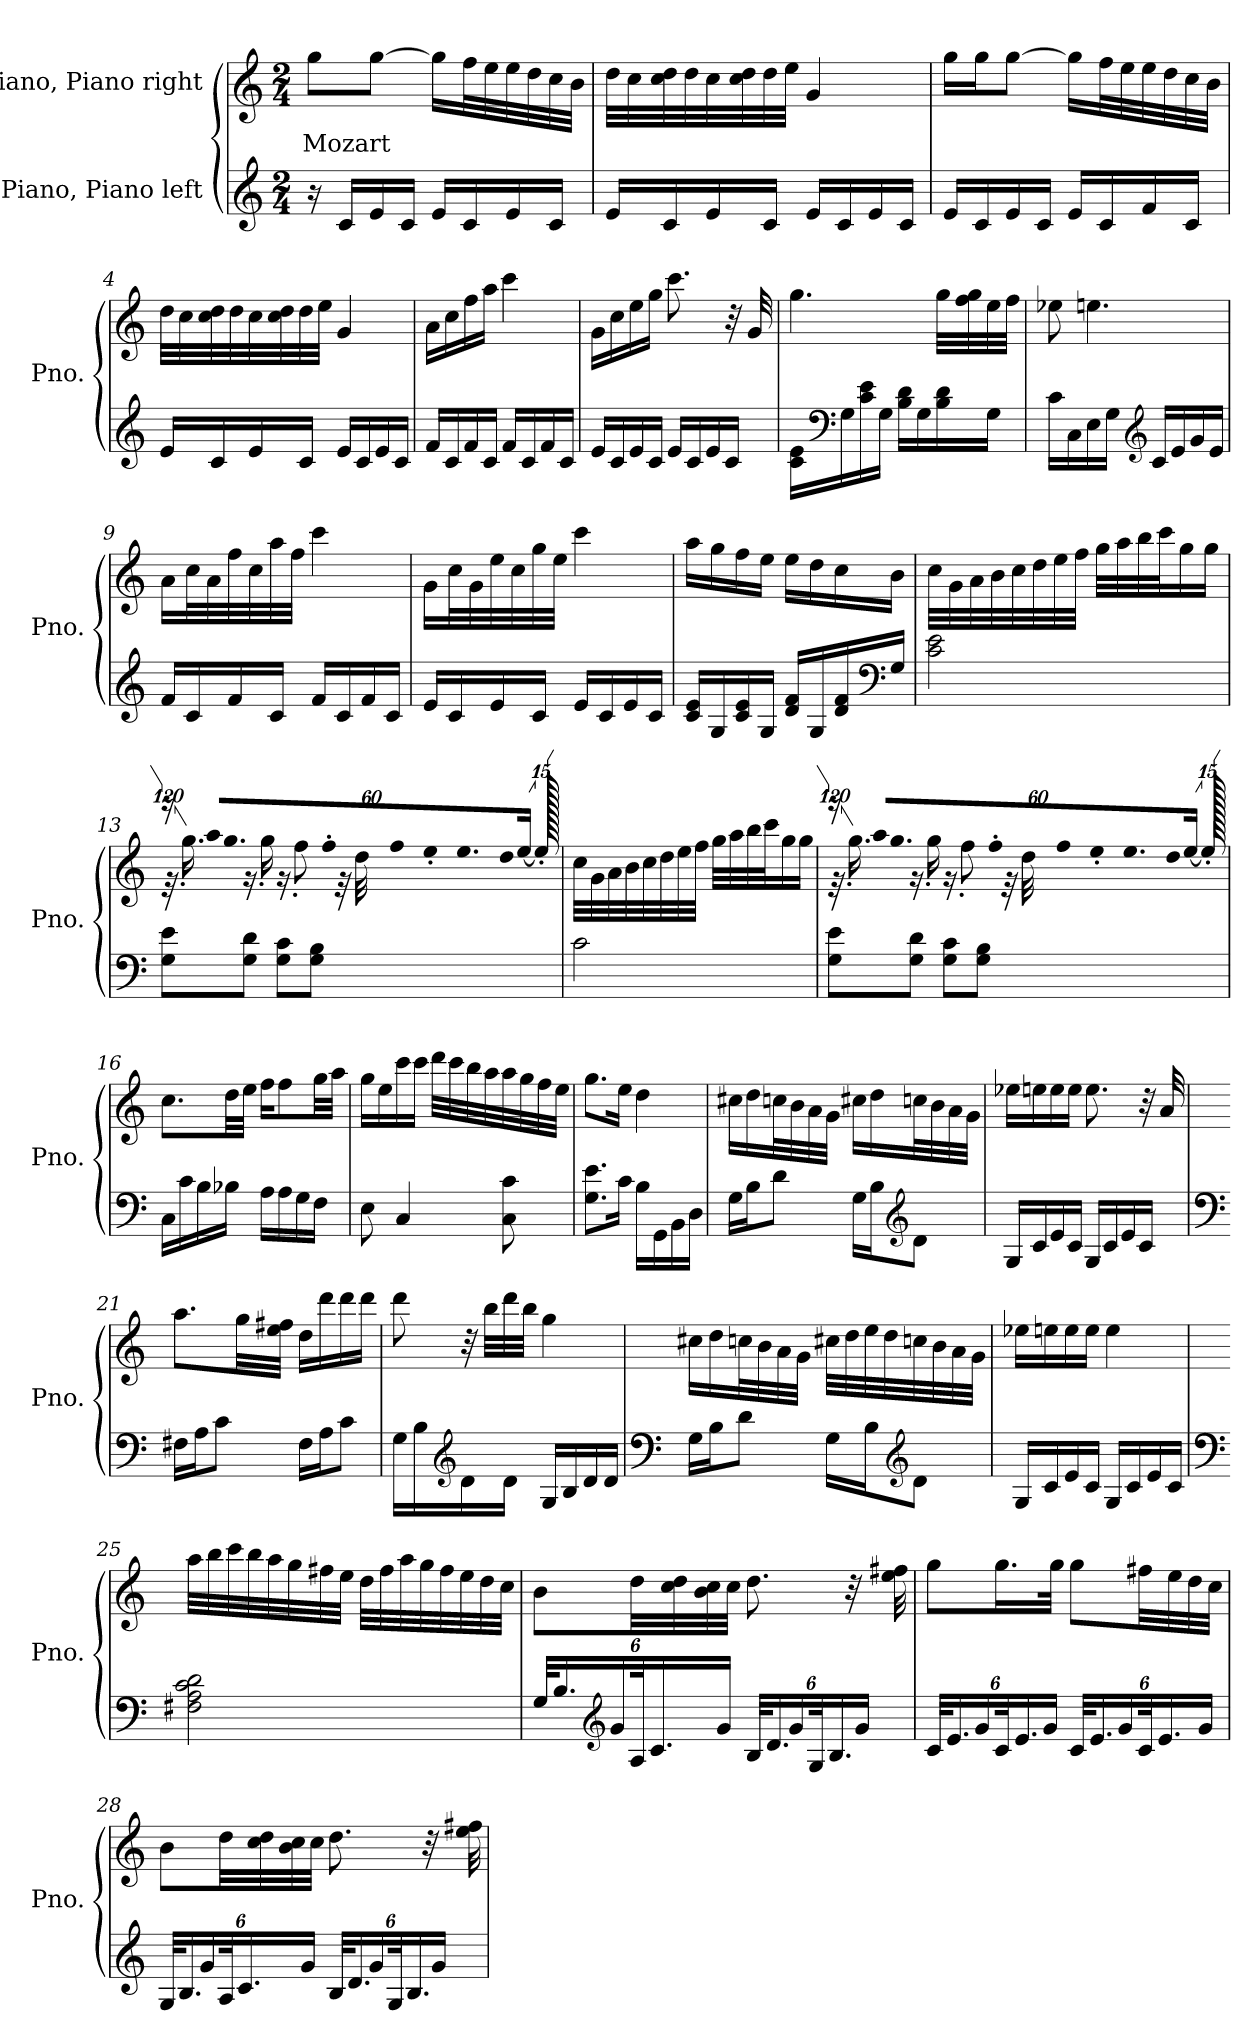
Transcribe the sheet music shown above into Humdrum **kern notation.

**kern	**kern	**text
*part2	*part1	*part1
*staff2	*staff1	*staff1
*I"Piano, Piano left	*I"Piano, Piano right	*
*I'Pno.	*I'Pno.	*
*clefG2	*clefG2	*
*k[]	*k[]	*
*M2/4	*M2/4	*
*MM45	*MM45	*
=1	=1	=1
!	!	!LO:LY:b
16r	8gg\L	Mozart
16c/LL	.	.
16e/	[8gg\J	.
16c/JJ	.	.
16e/LL	16gg\LL]	.
16c/	32ff\L	.
.	32ee\	.
16e/	32ee\	.
.	32dd\	.
16c/JJ	32cc\	.
.	32b\JJJ	.
=2	=2	=2
16e/LL	32dd\LLL	.
.	32cc\	.
16c/	32cc\ 32dd\	.
.	32dd\	.
16e/	32cc\	.
.	32cc\ 32dd\	.
16c/JJ	32dd\	.
.	32ee\JJJ	.
16e/LL	4g/	.
16c/	.	.
16e/	.	.
16c/JJ	.	.
=3	=3	=3
16e/LL	16gg\LL	.
16c/	16gg\J	.
16e/	[8gg\J	.
16c/JJ	.	.
16e/LL	16gg\LL]	.
16c/	32ff\L	.
.	32ee\	.
16f/	32ee\	.
.	32dd\	.
16c/JJ	32cc\	.
.	32b\JJJ	.
!!LO:LB:g=z
=4	=4	=4
16e/LL	32dd\LLL	.
.	32cc\	.
16c/	32cc\ 32dd\	.
.	32dd\	.
16e/	32cc\	.
.	32cc\ 32dd\	.
16c/JJ	32dd\	.
.	32ee\JJJ	.
16e/LL	4g/	.
16c/	.	.
16e/	.	.
16c/JJ	.	.
=5	=5	=5
16f/LL	16a\LL	.
16c/	16cc\	.
16f/	16ff\	.
16c/JJ	16aa\JJ	.
16f/LL	4ccc\	.
16c/	.	.
16f/	.	.
16c/JJ	.	.
=6	=6	=6
16e/LL	16g\LL	.
16c/	16cc\	.
16e/	16ee\	.
16c/JJ	16gg\JJ	.
16e/LL	8.ccc\	.
16c/	.	.
16e/	.	.
16c/JJ	32r	.
.	32g/	.
=7	=7	=7
16c\ 16e\LL	4.gg\	.
*clefF4	*	*
16G\	.	.
16c\ 16e\	.	.
16G\JJ	.	.
16B\ 16d\LL	.	.
16G\	.	.
16B\ 16d\	32gg\LLL	.
.	32ff\ 32gg\	.
16G\JJ	32ee\	.
.	32ff\JJJ	.
!!LO:LB:g=z
=8	=8	=8
16c\LL	8ee-X\	.
16C\	.	.
16E\	4.een\	.
16G\JJ	.	.
*clefG2	*	*
16c/LL	.	.
16e/	.	.
16g/	.	.
16e/JJ	.	.
=9	=9	=9
16f/LL	16a\LL	.
16c/	32cc\L	.
.	32a\	.
16f/	32ff\	.
.	32cc\	.
16c/JJ	32aa\	.
.	32ff\JJJ	.
16f/LL	4ccc\	.
16c/	.	.
16f/	.	.
16c/JJ	.	.
=10	=10	=10
16e/LL	16g\LL	.
16c/	32cc\L	.
.	32g\	.
16e/	32ee\	.
.	32cc\	.
16c/JJ	32gg\	.
.	32ee\JJJ	.
16e/LL	4ccc\	.
16c/	.	.
16e/	.	.
16c/JJ	.	.
=11	=11	=11
16c/ 16e/LL	16aa\LL	.
16G/	16gg\	.
16c/ 16e/	16ff\	.
16G/JJ	16ee\JJ	.
16d/ 16f/LL	16ee\LL	.
16G/	16dd\	.
16d/ 16f/	16cc\	.
*clefF4	*	*
16G/JJ	16b\JJ	.
!!LO:LB:g=z
=12	=12	=12
2c\ 2e\	32cc\LLL	.
.	32g\	.
.	32a\	.
.	32b\	.
.	32cc\	.
.	32dd\	.
.	32ee\	.
.	32ff\JJJ	.
.	32gg\LLL	.
.	32aa\	.
.	32bb\	.
.	32ccc\J	.
.	16gg\	.
.	16gg\JJ	.
=13	=13	=13
!	!LO:N:vis=16	!
*	*^	*
8G\ 8e\L	1920%107r	32r	.
.	.	16.gg'\	.
!	!LO:N:vis=32	!	!
.	1920%53aa/KLL	.	.
.	18.gg/	.	.
8G\ 8d\J	.	16r	.
!	!LO:N:vis=16	!	!
.	1920%107ff'/	.	.
.	.	16gg'\	.
!	!LO:N:vis=16	!	!
.	1920%107ff/	.	.
8G\ 8c\L	.	16r	.
!	!LO:N:vis=16	!	!
.	1920%107ee'/	.	.
.	.	8ff'\	.
.	18.ee/	.	.
8G\ 8B\J	.	.	.
!	!LO:N:vis=32	!	!
.	1920%53dd/K	.	.
.	.	32r	.
.	[960%53ee/JJ	.	.
.	.	32dd\	.
1920ryy	1920ee'/]	1920ryy	.
*	*v	*v	*
!!LO:LB:g=z
=14	=14	=14
2c\	32cc\LLL	.
.	32g\	.
.	32a\	.
.	32b\	.
.	32cc\	.
.	32dd\	.
.	32ee\	.
.	32ff\JJJ	.
.	32gg\LLL	.
.	32aa\	.
.	32bb\	.
.	32ccc\J	.
.	16gg\	.
.	16gg\JJ	.
=15	=15	=15
!	!LO:N:vis=16	!
*	*^	*
8G\ 8e\L	1920%107r	32r	.
.	.	16.gg'\	.
!	!LO:N:vis=32	!	!
.	1920%53aa/KLL	.	.
.	18.gg/	.	.
8G\ 8d\J	.	16r	.
!	!LO:N:vis=16	!	!
.	1920%107ff'/	.	.
.	.	16gg'\	.
!	!LO:N:vis=16	!	!
.	1920%107ff/	.	.
8G\ 8c\L	.	16r	.
!	!LO:N:vis=16	!	!
.	1920%107ee'/	.	.
.	.	8ff'\	.
.	18.ee/	.	.
8G\ 8B\J	.	.	.
!	!LO:N:vis=32	!	!
.	1920%53dd/K	.	.
.	.	32r	.
.	[960%53ee/JJ	.	.
.	.	32dd\	.
1920ryy	1920ee'/]	1920ryy	.
*	*v	*v	*
=16	=16	=16
16C\LL	8.cc\L	.
16c\	.	.
16B\	.	.
16B-X\JJ	32dd\LL	.
.	32ee\JJJ	.
16A\LL	16ff\KL	.
16A\	8ff\	.
16G\	.	.
16F\JJ	32gg\LL	.
.	32aa\JJJ	.
!!LO:LB:g=z
=17	=17	=17
8E\	16gg\LL	.
.	16ee\	.
4C/	16ccc\	.
.	16ccc\JJ	.
.	32ddd\LLL	.
.	32ccc\	.
.	32bb\	.
.	32aa\	.
8C\ 8c\	32aa\	.
.	32gg\	.
.	32ff\	.
.	32ee\JJJ	.
=18	=18	=18
8.G\ 8.e\L	8.gg\L	.
16c\Jk	16ee\Jk	.
16B\LL	4dd\	.
16GG\	.	.
16BB\	.	.
16D\JJ	.	.
=19	=19	=19
16G\LL	16cc#X\LL	.
16B\J	16dd\	.
8d\J	32ccn\L	.
.	32b\	.
.	32a\	.
.	32g\JJJ	.
16G\LL	16cc#X\LL	.
16B\J	16dd\	.
*clefG2	*	*
8d\J	32ccn\L	.
.	32b\	.
.	32a\	.
.	32g\JJJ	.
!!LO:PB:g=z
=20	=20	=20
16G/LL	16ee-X\LL	.
16c/	16een\	.
16e/	16ee\	.
16c/JJ	16ee\JJ	.
16G/LL	8.ee\	.
16c/	.	.
16e/	.	.
16c/JJ	32r	.
.	32a/	.
=21	=21	=21
*clefF4	*	*
16F#X\LL	8.aa\L	.
16A\J	.	.
8c\J	.	.
.	32gg\LL	.
.	32ee\ 32ff#X\JJJ	.
16F#\LL	16dd\LL	.
16A\J	16ddd\	.
8c\J	16ddd\	.
.	16ddd\JJ	.
=22	=22	=22
16G\LL	8ddd\	.
16B\	.	.
*clefG2	*	*
16d\	32r	.
.	32bb\LLL	.
16d\JJ	32ddd\	.
.	32bb\JJJ	.
16G/LL	4gg\	.
16B/	.	.
16d/	.	.
16d/JJ	.	.
!!LO:LB:g=z
=23	=23	=23
*clefF4	*	*
16G\LL	16cc#X\LL	.
16B\J	16dd\	.
8d\J	32ccn\L	.
.	32b\	.
.	32a\	.
.	32g\JJJ	.
16G\LL	32cc#X\LLL	.
.	32dd\	.
16B\J	32ee\	.
.	32dd\	.
*clefG2	*	*
8d\J	32ccn\	.
.	32b\	.
.	32a\	.
.	32g\JJJ	.
=24	=24	=24
16G/LL	16ee-X\LL	.
16c/	16een\	.
16e/	16ee\	.
16c/JJ	16ee\JJ	.
16G/LL	4ee\	.
16c/	.	.
16e/	.	.
16c/JJ	.	.
!!LO:LB:g=z
=25	=25	=25
*clefF4	*	*
2F#X\ 2A\ 2c\ 2d\	32aa\LLL	.
.	32bb\	.
.	32ccc\	.
.	32bb\	.
.	32aa\	.
.	32gg\	.
.	32ff#X\	.
.	32ee\JJJ	.
.	32dd\LLL	.
.	32ff#\	.
.	32aa\	.
.	32gg\	.
.	32ff#\	.
.	32ee\	.
.	32dd\	.
.	32cc\JJJ	.
=26	=26	=26
*Xbrackettup	*	*
48G/KLL	8b\L	.
24.B/	.	.
*clefG2	*	*
24g/	.	.
48A/K	32dd\LL	.
24.c/	.	.
.	32cc\ 32dd\	.
.	32b\ 32cc\	.
24g/JJ	.	.
.	32cc\JJJ	.
48B/KLL	8.dd\	.
24.d/	.	.
24g/	.	.
48G/K	.	.
24.B/	.	.
.	32r	.
24g/JJ	.	.
.	32ee\ 32ff#X\	.
!!LO:LB:g=z
=27	=27	=27
48c/KLL	8gg\L	.
24.e/	.	.
24g/	.	.
48c/K	16.gg\L	.
24.e/	.	.
24g/JJ	.	.
.	32gg\JJk	.
48c/KLL	8gg\L	.
24.e/	.	.
24g/	.	.
48c/K	32ff#X\LL	.
24.e/	.	.
.	32ee\	.
.	32dd\	.
24g/JJ	.	.
.	32cc\JJJ	.
=28	=28	=28
48G/KLL	8b\L	.
24.B/	.	.
24g/	.	.
48A/K	32dd\LL	.
24.c/	.	.
.	32cc\ 32dd\	.
.	32b\ 32cc\	.
24g/JJ	.	.
.	32cc\JJJ	.
48B/KLL	8.dd\	.
24.d/	.	.
24g/	.	.
48G/K	.	.
24.B/	.	.
.	32r	.
24g/JJ	.	.
.	32ee\ 32ff#X\	.
=	=	=
*-	*-	*-
